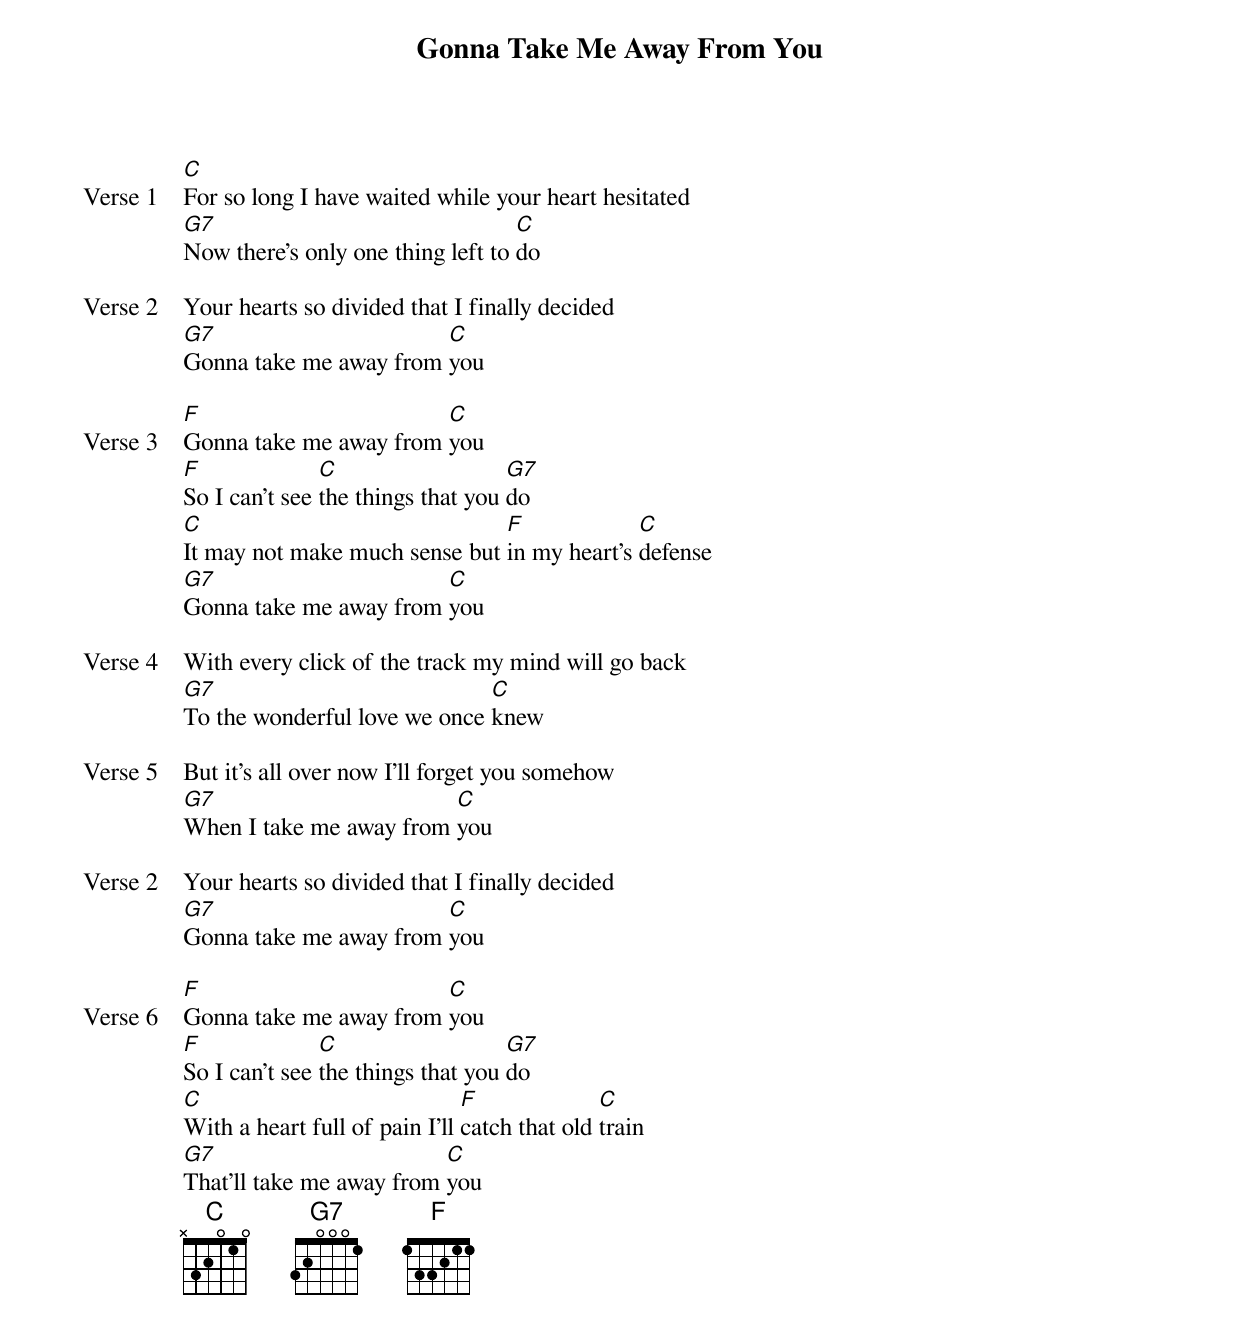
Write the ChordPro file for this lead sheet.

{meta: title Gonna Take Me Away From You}
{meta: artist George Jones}
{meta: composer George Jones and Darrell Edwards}

{start_of_verse: Verse 1}
[C]For so long I have waited while your heart hesitated
[G7]Now there's only one thing left to [C]do
{end_of_verse}

{start_of_verse: Verse 2}
Your hearts so divided that I finally decided
[G7]Gonna take me away from [C]you
{end_of_verse}

{start_of_verse: Verse 3}
[F]Gonna take me away from [C]you
[F]So I can't see [C]the things that you [G7]do
[C]It may not make much sense but [F]in my heart's [C]defense
[G7]Gonna take me away from [C]you
{end_of_verse}

{start_of_verse: Verse 4}
With every click of the track my mind will go back
[G7]To the wonderful love we once [C]knew
{end_of_verse}

{start_of_verse: Verse 5}
But it's all over now I'll forget you somehow
[G7]When I take me away from [C]you
{end_of_verse}

{start_of_verse: Verse 2}
Your hearts so divided that I finally decided
[G7]Gonna take me away from [C]you
{end_of_verse}

{start_of_verse: Verse 6}
[F]Gonna take me away from [C]you
[F]So I can't see [C]the things that you [G7]do
[C]With a heart full of pain I'll [F]catch that old [C]train
[G7]That'll take me away from [C]you
{end_of_verse}
